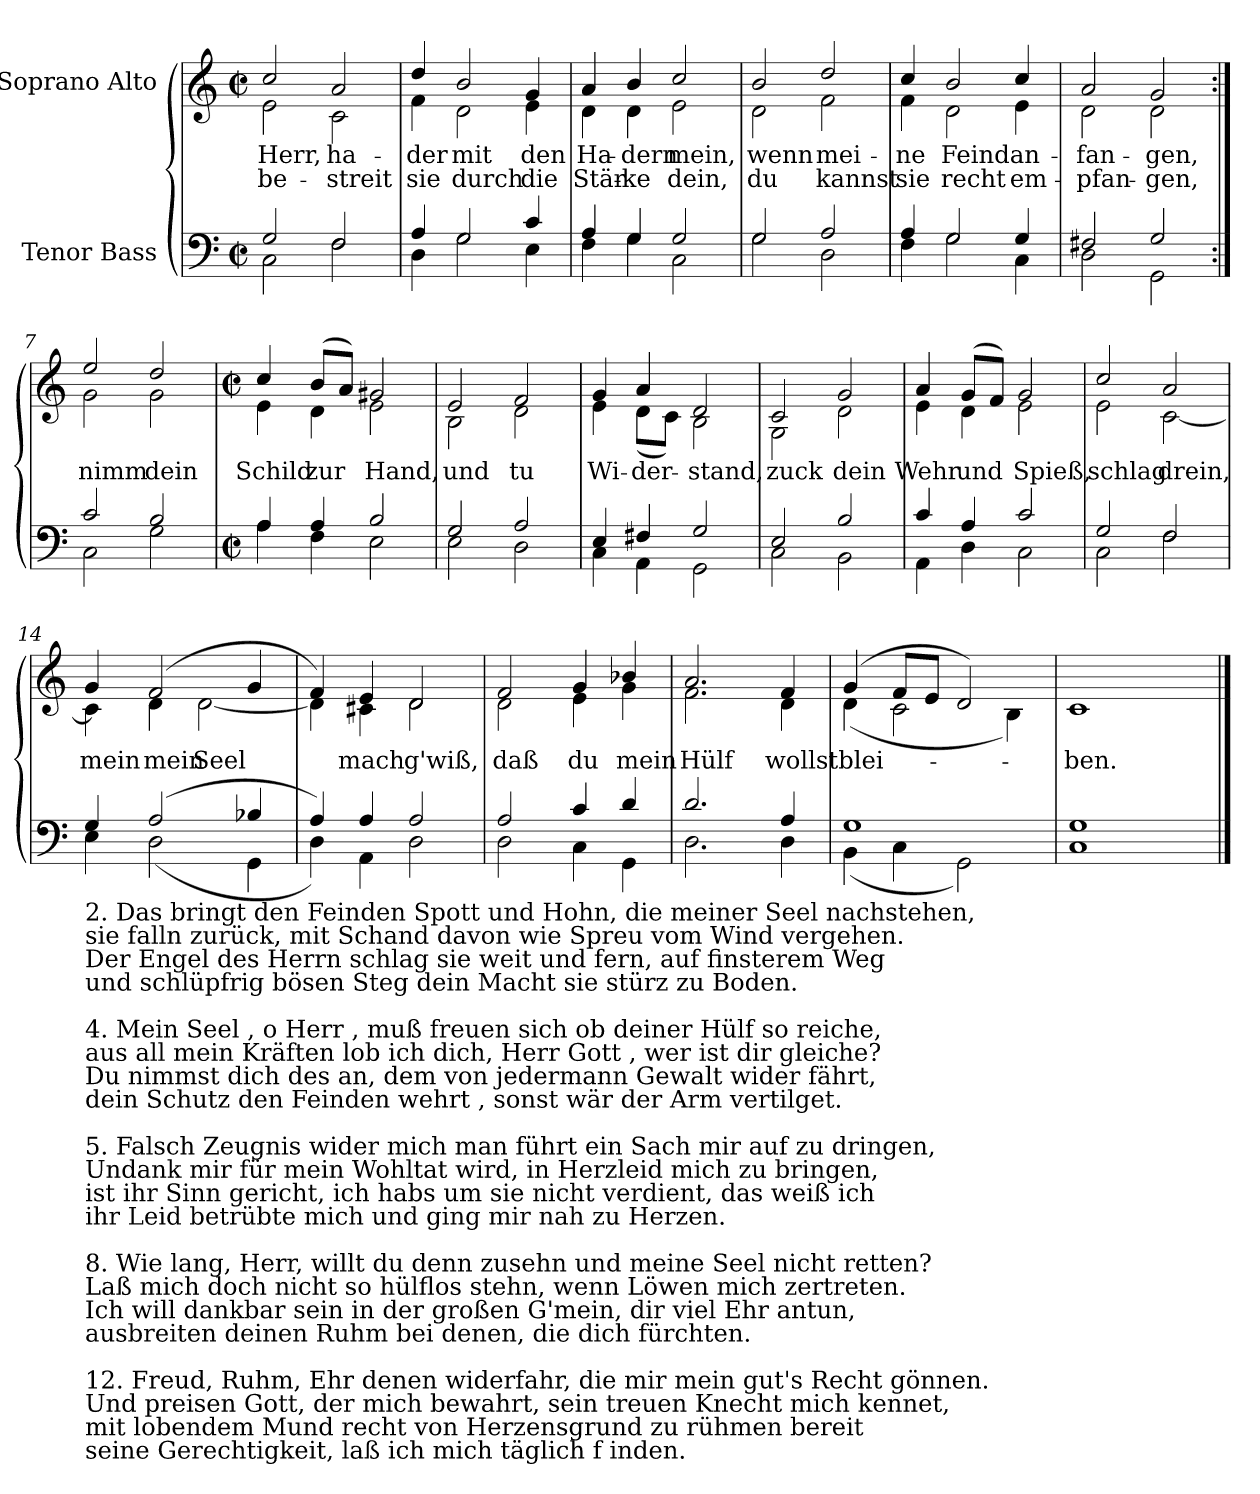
**kern	**kern	**text	**text
*part2	*part1	*part1	*part1
*staff2	*staff1	*staff1	*staff1
*I"Tenor Bass	*I"Soprano Alto	*	*
*clefF4	*clefG2	*	*
*k[]	*k[]	*	*
*C:	*C:	*	*
*M2/2	*M2/2	*	*
*met(c|)	*met(c|)	*	*
=1	=1	=1	=1
*^	*	*	*
!	!	!LO:TX:a:cj:t=Cornelius Becker\n(1561-1604)	!	!
!	!	!LO:TX:a:cj:t=Psalm 35, SWV 132	!	!
!	!	!LO:TX:a:cj:t=Heinrich Schütz\n(1585-1672)	!	!
!	!	!	!LO:LY:b	!LO:LY:b
*	*	*^	*	*
2G/	2C\	2cc/	2e\	Herr,	be-
!	!	!	!	!LO:LY:b	!LO:LY:b
2F/	2F\	2a/	2c\	-ha-	-streit
=2	=2	=2	=2	=2	=2
!	!	!	!	!LO:LY:b	!LO:LY:b
4A/	4D\	4dd/	4f\	der	sie
!	!	!	!	!LO:LY:b	!LO:LY:b
2G/	2G\	2b/	2d\	mit	durch
!	!	!	!	!LO:LY:b	!LO:LY:b
4c/	4E\	4g/	4e\	den	die
=3	=3	=3	=3	=3	=3
!	!	!	!	!LO:LY:b	!LO:LY:b
4A/	4F\	4a/	4d\	Ha-	-Stär-
!	!	!	!	!LO:LY:b	!LO:LY:b
4G/	4G\	4b/	4d\	-dern	ke
!	!	!	!	!LO:LY:b	!LO:LY:b
2G/	2C\	2cc/	2e\	mein,	dein,
=4	=4	=4	=4	=4	=4
!	!	!	!	!LO:LY:b	!LO:LY:b
2G/	2G\	2b/	2d\	wenn	du
!	!	!	!	!LO:LY:b	!LO:LY:b
2A/	2D\	2dd/	2f\	mei-	-kannst
=5	=5	=5	=5	=5	=5
!	!	!	!	!LO:LY:b	!LO:LY:b
4A/	4F\	4cc/	4f\	ne	sie
!	!	!	!	!LO:LY:b	!LO:LY:b
2G/	2G\	2b/	2d\	Feind	recht
!	!	!	!	!LO:LY:b	!LO:LY:b
4G/	4C\	4cc/	4e\	an-	-em-
=6	=6	=6	=6	=6	=6
!	!	!	!	!LO:LY:b	!LO:LY:b
2F#X/	2D\	2a/	2d\	-fan-	-pfan-
!	!	!	!	!LO:LY:b	!LO:LY:b
2G/	2GG\	2g/	2d\	-gen,	gen,
=7:|!	=7:|!	=7:|!	=7:|!	=7:|!	=7:|!
!	!	!	!	!LO:LY:b	!
2c/	2C\	2ee/	2g\	nimm	.
!	!	!	!	!LO:LY:b	!
2B/	2G\	2dd/	2g\	dein	.
!!LO:LB:g=z	!!
=8	=8	=8	=8	=8	=8
*M2/2	*	*M2/2	*	*	*
*met(c|)	*	*met(c|)	*	*	*
!	!	!	!	!LO:LY:b	!
4A/	4A\	4cc/	4e\	Schild	.
!	!	!	!	!LO:LY:b	!
4A/	4F\	(>8b/L	4d\	zur	.
.	.	8a/J)	.	.	.
!	!	!	!	!LO:LY:b	!
2B/	2E\	2g#X/	2e\	Hand,	.
=9	=9	=9	=9	=9	=9
!	!	!	!	!LO:LY:b	!
2G/	2E\	2e/	2B\	und	.
!	!	!	!	!LO:LY:b	!
2A/	2D\	2f/	2d\	tu	.
=10	=10	=10	=10	=10	=10
!	!	!	!	!LO:LY:b	!
4E/	4C\	4g/	4e\	Wi-	.
!	!	!	!	!LO:LY:b	!
4F#X/	4AA\	4a/	(<8d\L	-der-	.
.	.	.	8c\J)	.	.
!	!	!	!	!LO:LY:b	!
2G/	2GG\	2d/	2B\	stand,	.
=11	=11	=11	=11	=11	=11
!	!	!	!	!LO:LY:b	!
2E/	2C\	2c/	2G\	zuck	.
!	!	!	!	!LO:LY:b	!
2B/	2BB\	2g/	2d\	dein	.
=12	=12	=12	=12	=12	=12
!	!	!	!	!LO:LY:b	!
4c/	4AA\	4a/	4e\	Wehr	.
!	!	!	!	!LO:LY:b	!
4A/	4D\	(>8g/L	4d\	und	.
.	.	8f/J)	.	.	.
!	!	!	!	!LO:LY:b	!
2c/	2C\	2g/	2e\	Spieß,	.
=13	=13	=13	=13	=13	=13
!	!	!	!	!LO:LY:b	!
2G/	2C\	2cc/	2e\	schlag	.
!	!	!	!	!LO:LY:b	!
2F/	2F\	2a/	[2c\	drein,	.
!!LO:LB:g=z	!!
=14	=14	=14	=14	=14	=14
!LO:TX:b:t=2. Das bringt den Feinden Spott und Hohn, die meiner Seel nachstehen, \nsie falln zurück, mit Schand davon wie Spreu vom Wind vergehen. \nDer Engel des Herrn schlag sie weit und fern, auf finsterem Weg \nund schlüpfrig bösen Steg dein Macht sie stürz zu Boden.\n\n4. Mein Seel , o Herr , muß freuen sich ob deiner Hülf so reiche, \naus all mein Kräften lob ich dich, Herr Gott , wer ist dir gleiche? \nDu nimmst dich des an, dem von jedermann Gewalt wider fährt, \ndein Schutz den Feinden wehrt , sonst wär der Arm vertilget.\n\n5. Falsch Zeugnis wider mich man führt  ein Sach mir auf zu dringen, \nUndank mir für mein Wohltat wird, in Herzleid mich zu bringen, \nist ihr Sinn gericht, ich habs um sie nicht verdient, das weiß ich\nihr Leid betrübte mich und ging mir nah zu Herzen.\n\n8. Wie lang, Herr, willt du denn zusehn und meine Seel nicht retten? \nLaß mich doch nicht so hülflos stehn, wenn Löwen mich zertreten. \nIch will dankbar sein in der großen G'mein, dir viel Ehr antun, \nausbreiten deinen Ruhm bei denen, die dich fürchten.\n\n12. Freud, Ruhm, Ehr denen widerfahr, die mir mein gut's Recht gönnen. \nUnd preisen Gott, der mich bewahrt, sein treuen Knecht mich kennet,\nmit lobendem Mund recht von Herzensgrund zu rühmen bereit\nseine Gerechtigkeit, laß ich mich täglich f inden.	!	!	!	!	!
!	!	!	!	!LO:LY:b	!
4G/	4E\	4g/	4c\]	mein	.
!	!	!	!	!LO:LY:b	!
!	!	!	!	!LO:LY:b	!
(>2A/	(<2D\	(>2f/	4d\	mein	.
!	!	!	!	!LO:LY:b	!
.	.	.	[2d\	Seel	.
4B-X/	4GG\	4g/	.	.	.
=15	=15	=15	=15	=15	=15
4A/)	4D\)	4f/)	4d\]	.	.
!	!	!	!	!LO:LY:b	!
4A/	4AA\	4e/	4c#X\	mach	.
!	!	!	!	!LO:LY:b	!
2A/	2D\	2d/	2d\	g'wiß,	.
=16	=16	=16	=16	=16	=16
!	!	!	!	!LO:LY:b	!
2A/	2D\	2f/	2d\	daß	.
!	!	!	!	!LO:LY:b	!
4c/	4C\	4g/	4e\	du	.
!	!	!	!	!LO:LY:b	!
4d/	4GG\	4b-X/	4g\	mein	.
=17	=17	=17	=17	=17	=17
!	!	!	!	!LO:LY:b	!
2.d/	2.D\	2.a/	2.f\	Hülf	.
!	!	!	!	!LO:LY:b	!
4A/	4D\	4f/	4d\	wollst	.
=18	=18	=18	=18	=18	=18
!	!	!	!	!LO:LY:b	!
1G/	(<4BB\	(>4g/	(<4d\	blei-	.
.	4C\	8f/L	2c\	.	.
.	.	8e/J	.	.	.
.	2GG\)	2d/)	.	.	.
.	.	.	4B\)	.	.
=19	=19	=19	=19	=19	=19
!	!	!	!	!LO:LY:b	!
1G/	1C\	1c/	2ryy	ben.	.
.	.	.	2ryy	.	.
*v	*v	*	*	*	*
*	*v	*v	*	*
==	==	==	==
*-	*-	*-	*-
